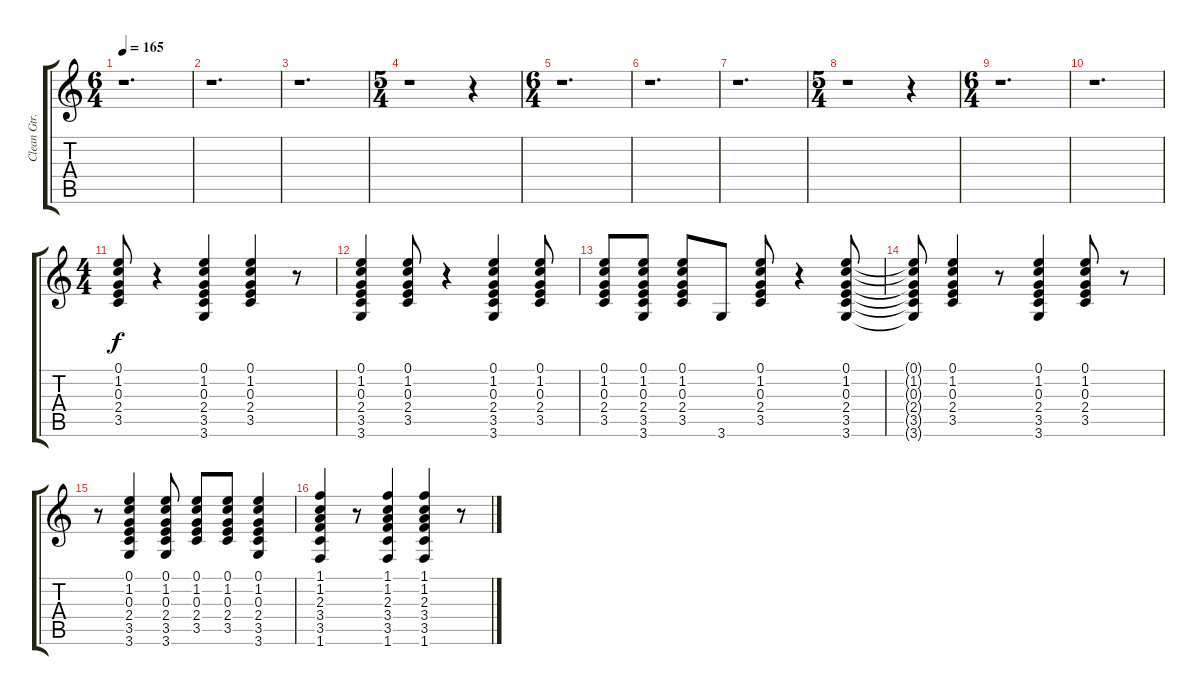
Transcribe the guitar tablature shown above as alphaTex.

\track ("Clean Gtr." "Clean Gtr.") {instrument electricguitarclean}
\staff {score tabs}
\tuning (E4 B3 G3 D3 A2 E2) {hide}
\ts (6 4)
\tempo 165
\clef g2
\ks c
r.1{d dy f} |
r.1{d} |
r.1{d} |
\ts (5 4)
r.1 r.4 |
\ts (6 4)
r.1{d} |
r.1{d} |
r.1{d} |
\ts (5 4)
r.1 r.4 |
\ts (6 4)
r.1{d} |
r.1{d} |
\ts (4 4)
(0.1 1.2 0.3 2.4 3.5).8 r.4 (0.1 1.2 0.3 2.4 3.5 3.6).4 (0.1 1.2 0.3 2.4 3.5).4 r.8 |
(0.1 1.2 0.3 2.4 3.5 3.6).4 (0.1 1.2 0.3 2.4 3.5).8 r.4 (0.1 1.2 0.3 2.4 3.5 3.6).4 (0.1 1.2 0.3 2.4 3.5).8 |
(0.1 1.2 0.3 2.4 3.5).8 (0.1 1.2 0.3 2.4 3.5 3.6).8 (0.1 1.2 0.3 2.4 3.5).8 3.6.8 (0.1 1.2 0.3 2.4 3.5).8 r.4 (0.1 1.2 0.3 2.4 3.5 3.6).8 |
(0.1{t} 1.2{t} 0.3{t} 2.4{t} 3.5{t} 3.6{t}).8 (0.1 1.2 0.3 2.4 3.5).4 r.8 (0.1 1.2 0.3 2.4 3.5 3.6).4 (0.1 1.2 0.3 2.4 3.5).8 r.8 |
r.8 (0.1 1.2 0.3 2.4 3.5 3.6).4 (0.1 1.2 0.3 2.4 3.5 3.6).8 (0.1 1.2 0.3 2.4 3.5).8 (0.1 1.2 0.3 2.4 3.5).8 (0.1 1.2 0.3 2.4 3.5 3.6).4 |
(1.1 1.2 2.3 3.4 3.5 1.6).4 r.8 (1.1 1.2 2.3 3.4 3.5 1.6).4 (1.1 1.2 2.3 3.4 3.5 1.6).4 r.8
